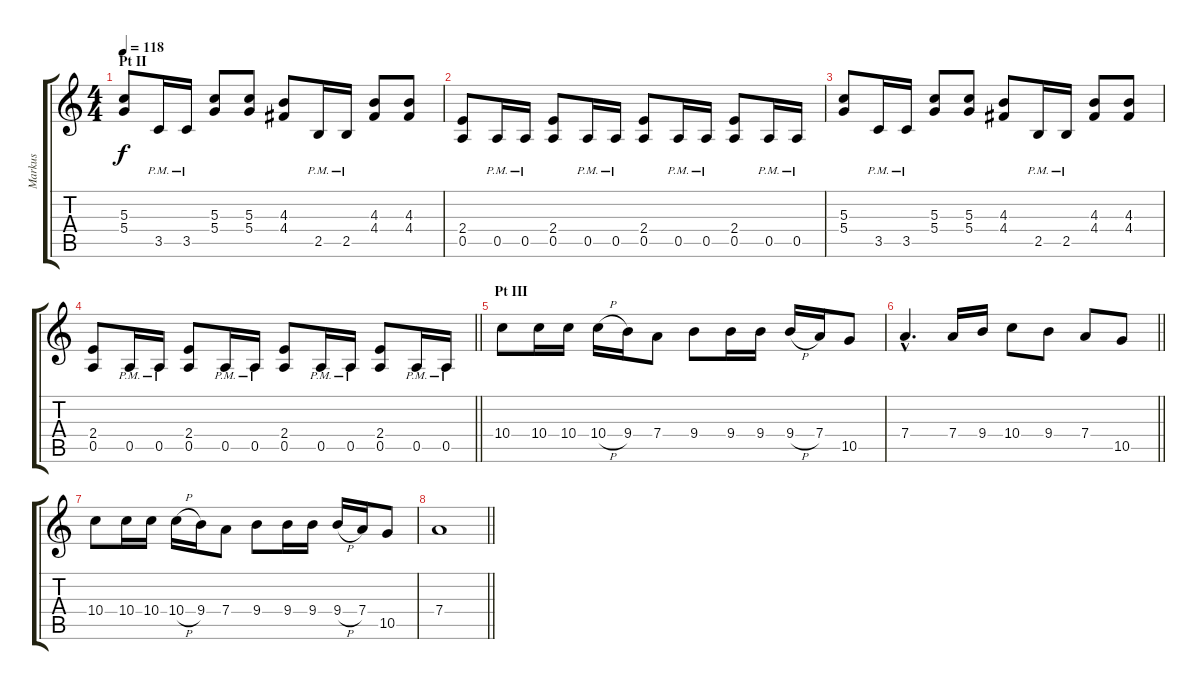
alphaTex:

\track ("Markus" "Markus") {instrument distortionguitar}
\staff {score tabs}
\tuning (E4 B3 G3 D3 A2 E2) {hide}
\ts (4 4)
\section ("" "Pt II")
\tempo 118
\clef g2
\ks c
(5.3 5.4).8{dy f volume 11} 3.5{pm}.16 3.5{pm}.16 (5.3 5.4).8 (5.3 5.4).8 (4.3 4.4).8 2.5{pm}.16 2.5{pm}.16 (4.3 4.4).8 (4.3 4.4).8 |
(2.4 0.5).8 0.5{pm}.16 0.5{pm}.16 (2.4 0.5).8 0.5{pm}.16 0.5{pm}.16 (2.4 0.5).8 0.5{pm}.16 0.5{pm}.16 (2.4 0.5).8 0.5{pm}.16 0.5{pm}.16 |
(5.3 5.4).8{volume 11} 3.5{pm}.16 3.5{pm}.16 (5.3 5.4).8 (5.3 5.4).8 (4.3 4.4).8 2.5{pm}.16 2.5{pm}.16 (4.3 4.4).8 (4.3 4.4).8 |
\barLineRight lightlight
(2.4 0.5).8 0.5{pm}.16 0.5{pm}.16 (2.4 0.5).8 0.5{pm}.16 0.5{pm}.16 (2.4 0.5).8 0.5{pm}.16 0.5{pm}.16 (2.4 0.5).8 0.5{pm}.16 0.5{pm}.16 |
\section ("" "Pt III")
10.4.8 10.4.16 10.4.16 10.4{h}.16 9.4.16 7.4.8 9.4.8 9.4.16 9.4.16 9.4{h}.16 7.4.16 10.5.8 |
\barLineRight lightlight
7.4{hac}.4{d} 7.4.16 9.4.16 10.4.8 9.4.8 7.4.8 10.5.8 |
10.4.8 10.4.16 10.4.16 10.4{h}.16 9.4.16 7.4.8 9.4.8 9.4.16 9.4.16 9.4{h}.16 7.4.16 10.5.8 |
\barLineRight lightlight
7.4.1
